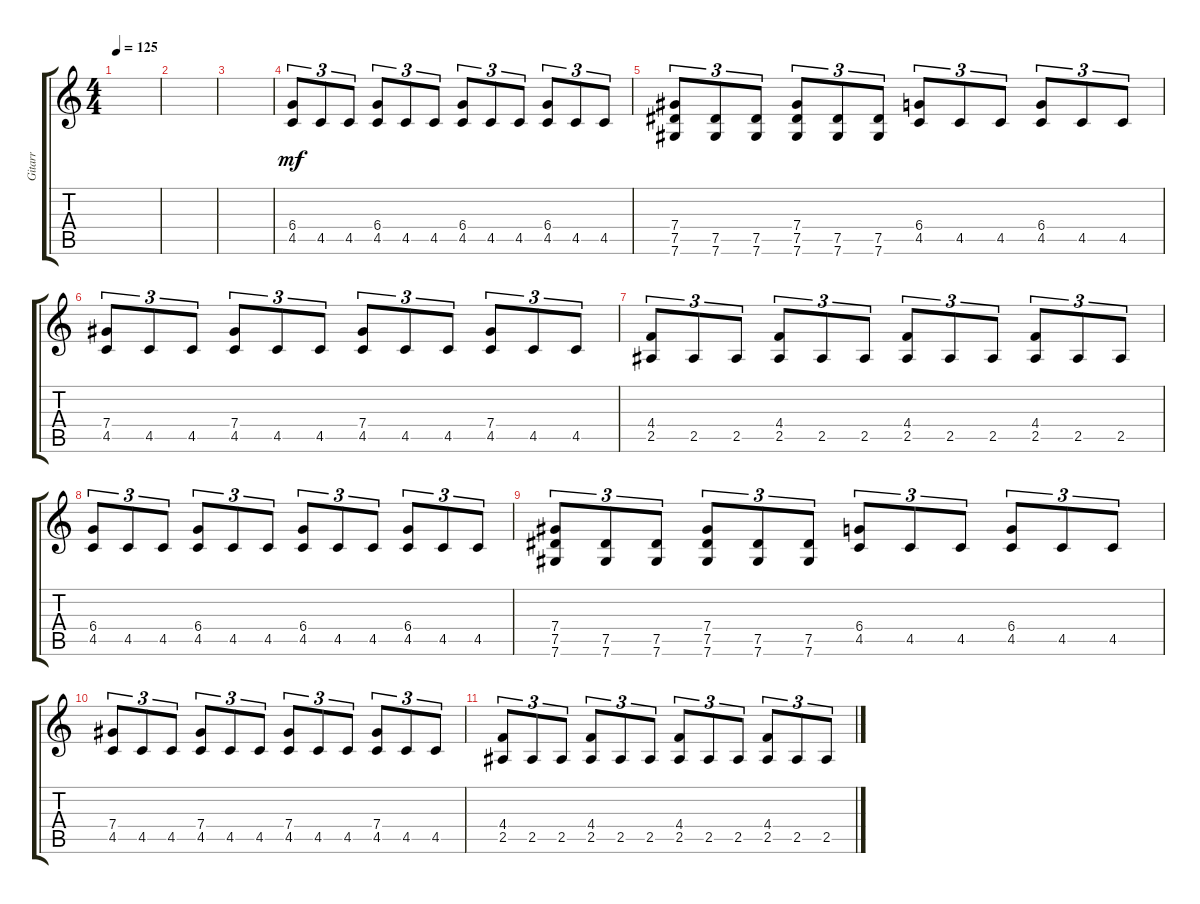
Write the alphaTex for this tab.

\track ("Gitarr" "Gitarr") {instrument distortionguitar}
\staff {score tabs}
\tuning (Eb4 Bb3 Gb3 Db3 Ab2 Db2) {hide}
\ts (4 4)
\tempo 125
\clef g2
\ks c
|
|
|
(6.4 4.5).8{tu (3 2) dy mf} 4.5.8{tu (3 2)} 4.5.8{tu (3 2)} (6.4 4.5).8{tu (3 2)} 4.5.8{tu (3 2)} 4.5.8{tu (3 2)} (6.4 4.5).8{tu (3 2)} 4.5.8{tu (3 2)} 4.5.8{tu (3 2)} (6.4 4.5).8{tu (3 2)} 4.5.8{tu (3 2)} 4.5.8{tu (3 2)} |
(7.4 7.5 7.6).8{tu (3 2)} (7.5 7.6).8{tu (3 2)} (7.5 7.6).8{tu (3 2)} (7.4 7.5 7.6).8{tu (3 2)} (7.5 7.6).8{tu (3 2)} (7.5 7.6).8{tu (3 2)} (6.4 4.5).8{tu (3 2)} 4.5.8{tu (3 2)} 4.5.8{tu (3 2)} (6.4 4.5).8{tu (3 2)} 4.5.8{tu (3 2)} 4.5.8{tu (3 2)} |
(7.4 4.5).8{tu (3 2)} 4.5.8{tu (3 2)} 4.5.8{tu (3 2)} (7.4 4.5).8{tu (3 2)} 4.5.8{tu (3 2)} 4.5.8{tu (3 2)} (7.4 4.5).8{tu (3 2)} 4.5.8{tu (3 2)} 4.5.8{tu (3 2)} (7.4 4.5).8{tu (3 2)} 4.5.8{tu (3 2)} 4.5.8{tu (3 2)} |
(4.4 2.5).8{tu (3 2)} 2.5.8{tu (3 2)} 2.5.8{tu (3 2)} (4.4 2.5).8{tu (3 2)} 2.5.8{tu (3 2)} 2.5.8{tu (3 2)} (4.4 2.5).8{tu (3 2)} 2.5.8{tu (3 2)} 2.5.8{tu (3 2)} (4.4 2.5).8{tu (3 2)} 2.5.8{tu (3 2)} 2.5.8{tu (3 2)} |
(6.4 4.5).8{tu (3 2)} 4.5.8{tu (3 2)} 4.5.8{tu (3 2)} (6.4 4.5).8{tu (3 2)} 4.5.8{tu (3 2)} 4.5.8{tu (3 2)} (6.4 4.5).8{tu (3 2)} 4.5.8{tu (3 2)} 4.5.8{tu (3 2)} (6.4 4.5).8{tu (3 2)} 4.5.8{tu (3 2)} 4.5.8{tu (3 2)} |
(7.4 7.5 7.6).8{tu (3 2)} (7.5 7.6).8{tu (3 2)} (7.5 7.6).8{tu (3 2)} (7.4 7.5 7.6).8{tu (3 2)} (7.5 7.6).8{tu (3 2)} (7.5 7.6).8{tu (3 2)} (6.4 4.5).8{tu (3 2)} 4.5.8{tu (3 2)} 4.5.8{tu (3 2)} (6.4 4.5).8{tu (3 2)} 4.5.8{tu (3 2)} 4.5.8{tu (3 2)} |
(7.4 4.5).8{tu (3 2)} 4.5.8{tu (3 2)} 4.5.8{tu (3 2)} (7.4 4.5).8{tu (3 2)} 4.5.8{tu (3 2)} 4.5.8{tu (3 2)} (7.4 4.5).8{tu (3 2)} 4.5.8{tu (3 2)} 4.5.8{tu (3 2)} (7.4 4.5).8{tu (3 2)} 4.5.8{tu (3 2)} 4.5.8{tu (3 2)} |
(4.4 2.5).8{tu (3 2)} 2.5.8{tu (3 2)} 2.5.8{tu (3 2)} (4.4 2.5).8{tu (3 2)} 2.5.8{tu (3 2)} 2.5.8{tu (3 2)} (4.4 2.5).8{tu (3 2)} 2.5.8{tu (3 2)} 2.5.8{tu (3 2)} (4.4 2.5).8{tu (3 2)} 2.5.8{tu (3 2)} 2.5.8{tu (3 2)}
